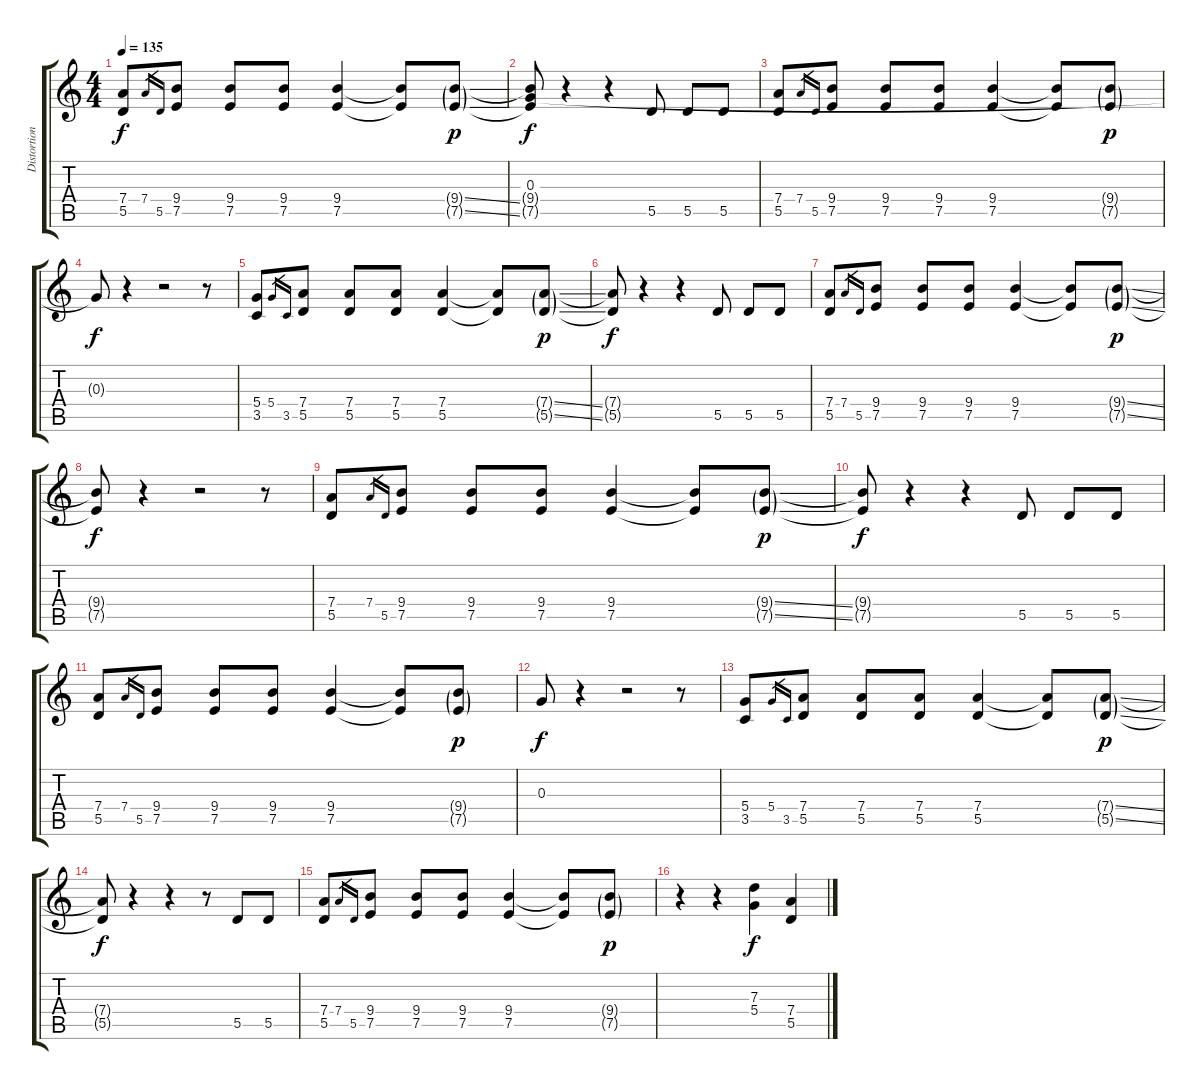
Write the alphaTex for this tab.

\track ("Distortion" "Distortion") {instrument overdrivenguitar}
\staff {score tabs}
\tuning (E4 B3 G3 D3 A2 E2) {hide}
\ts (4 4)
\tempo 135
\clef g2
\ks c
(7.4 5.5).8{dy f} 7.4.16{gr} 5.5.16{gr} (9.4 7.5).8 (9.4 7.5).8 (9.4 7.5).8 (9.4 7.5).4 (9.4{t} 7.5{t}).8 (9.4{ss g} 7.5{ss g}).8{dy p} |
(0.3 9.4{t} 7.5{t}).8{dy f} r.4 r.4 5.5.8 5.5.8 5.5.8 |
(7.4 5.5).8 7.4.16{gr} 5.5.16{gr} (9.4 7.5).8 (9.4 7.5).8 (9.4 7.5).8 (9.4 7.5).4 (9.4{t} 7.5{t}).8 (9.4{g} 7.5{g}).8{dy p} |
0.3{t}.8{dy f} r.4 r.2 r.8 |
(5.4 3.5).8 5.4.16{gr} 3.5.16{gr} (7.4 5.5).8 (7.4 5.5).8 (7.4 5.5).8 (7.4 5.5).4 (7.4{t} 5.5{t}).8 (7.4{ss g} 5.5{ss g}).8{dy p} |
(7.4{t} 5.5{t}).8{dy f} r.4 r.4 5.5.8 5.5.8 5.5.8 |
(7.4 5.5).8 7.4.16{gr} 5.5.16{gr} (9.4 7.5).8 (9.4 7.5).8 (9.4 7.5).8 (9.4 7.5).4 (9.4{t} 7.5{t}).8 (9.4{ss g} 7.5{ss g}).8{dy p} |
(9.4{t} 7.5{t}).8{dy f} r.4 r.2 r.8 |
(7.4 5.5).8 7.4.16{gr} 5.5.16{gr} (9.4 7.5).8 (9.4 7.5).8 (9.4 7.5).8 (9.4 7.5).4 (9.4{t} 7.5{t}).8 (9.4{ss g} 7.5{ss g}).8{dy p} |
(9.4{t} 7.5{t}).8{dy f} r.4 r.4 5.5.8 5.5.8 5.5.8 |
(7.4 5.5).8 7.4.16{gr} 5.5.16{gr} (9.4 7.5).8 (9.4 7.5).8 (9.4 7.5).8 (9.4 7.5).4 (9.4{t} 7.5{t}).8 (9.4{g} 7.5{g}).8{dy p} |
0.3.8{dy f} r.4 r.2 r.8 |
(5.4 3.5).8 5.4.16{gr} 3.5.16{gr} (7.4 5.5).8 (7.4 5.5).8 (7.4 5.5).8 (7.4 5.5).4 (7.4{t} 5.5{t}).8 (7.4{ss g} 5.5{ss g}).8{dy p} |
(7.4{t} 5.5{t}).8{dy f} r.4 r.4 r.8 5.5.8 5.5.8 |
(7.4 5.5).8 7.4.16{gr} 5.5.16{gr} (9.4 7.5).8 (9.4 7.5).8 (9.4 7.5).8 (9.4 7.5).4 (9.4{t} 7.5{t}).8 (9.4{g} 7.5{g}).8{dy p} |
r.4 r.4 (7.3 5.4).4{dy f} (7.4 5.5).4
